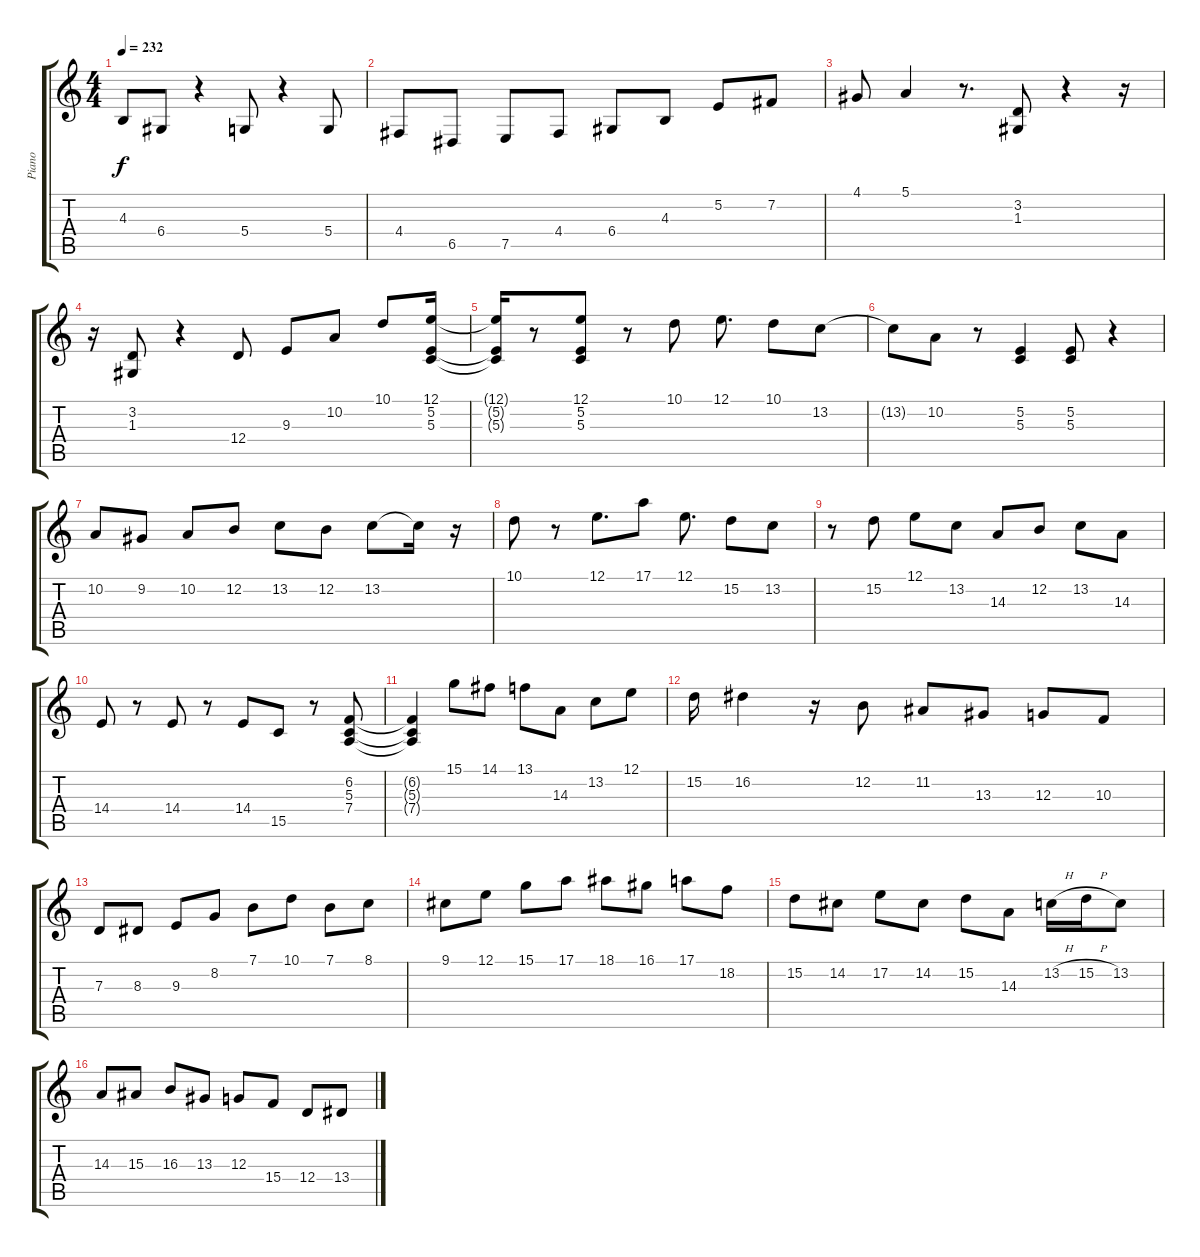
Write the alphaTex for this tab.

\track ("Piano" "Piano") {instrument acousticgrandpiano}
\staff {score tabs}
\tuning (E4 B3 G3 D3 A2 E2) {hide}
\ts (4 4)
\tempo 232
\clef g2
\ks c
4.3.8{dy f} 6.4.8 r.4 5.4.8 r.4 5.4.8 |
4.4.8 6.5.8 7.5.8 4.4.8 6.4.8 4.3.8 5.2.8 7.2.8 |
4.1.8 5.1.4 r.8{d} (3.2 1.3).8 r.4 r.16 |
r.16 (3.2 1.3).8 r.4 12.4.8 9.3.8 10.2.8 10.1.8 (12.1 5.2 5.3).16 |
(12.1{t} 5.2{t} 5.3{t}).16 r.8 (12.1 5.2 5.3).8 r.8 10.1.8 12.1.8{d} 10.1.8 13.2.8 |
13.2{t}.8 10.2.8 r.8 (5.2 5.3).4 (5.2 5.3).8 r.4 |
10.2.8 9.2.8 10.2.8 12.2.8 13.2.8 12.2.8 13.2.8 13.2{t}.16 r.16 |
10.1.8 r.8 12.1.8{d} 17.1.8 12.1.8{d} 15.2.8 13.2.8 |
r.8 15.2.8 12.1.8 13.2.8 14.3.8 12.2.8 13.2.8 14.3.8 |
14.4.8 r.8 14.4.8 r.8 14.4.8 15.5.8 r.8 (6.2 5.3 7.4).8 |
(6.2{t} 5.3{t} 7.4{t}).4 15.1.8 14.1.8 13.1.8 14.3.8 13.2.8 12.1.8 |
15.2.16 16.2.4 r.16 12.2.8 11.2.8 13.3.8 12.3.8 10.3.8 |
7.3.8 8.3.8 9.3.8 8.2.8 7.1.8 10.1.8 7.1.8 8.1.8 |
9.1.8 12.1.8 15.1.8 17.1.8 18.1.8 16.1.8 17.1.8 18.2.8 |
15.2.8 14.2.8 17.2.8 14.2.8 15.2.8 14.3.8 13.2{h}.16 15.2{h}.16 13.2.8 |
14.3.8 15.3.8 16.3.8 13.3.8 12.3.8 15.4.8 12.4.8 13.4.8
